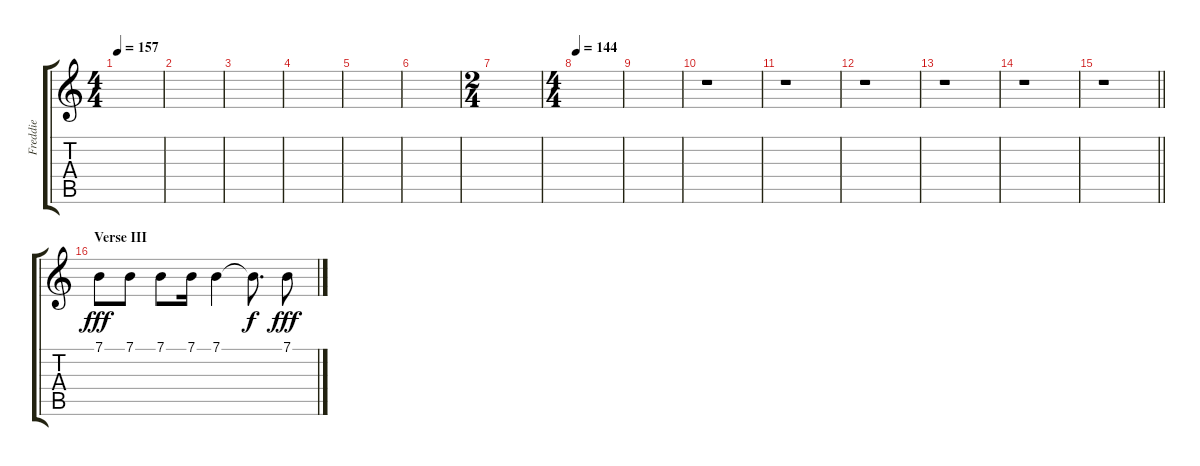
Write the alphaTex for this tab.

\track ("Freddie" "Freddie") {instrument lead6voice}
\staff {score tabs}
\tuning (E4 B3 G3 D3 A2 E2) {hide}
\ts (4 4)
\tempo 157
\clef g2
\ks c
|
|
|
|
|
|
\ts (2 4)
|
\ts (4 4)
\tempo 144
|
|
r.1 |
r.1 |
r.1 |
r.1 |
r.1 |
\barLineRight lightlight
r.1 |
\section ("" "Verse III")
7.1.8{dy fff instrument lead6voice} 7.1.8 7.1.8 7.1.16 7.1.4 7.1{t}.8{d dy f} 7.1.8{dy fff}
